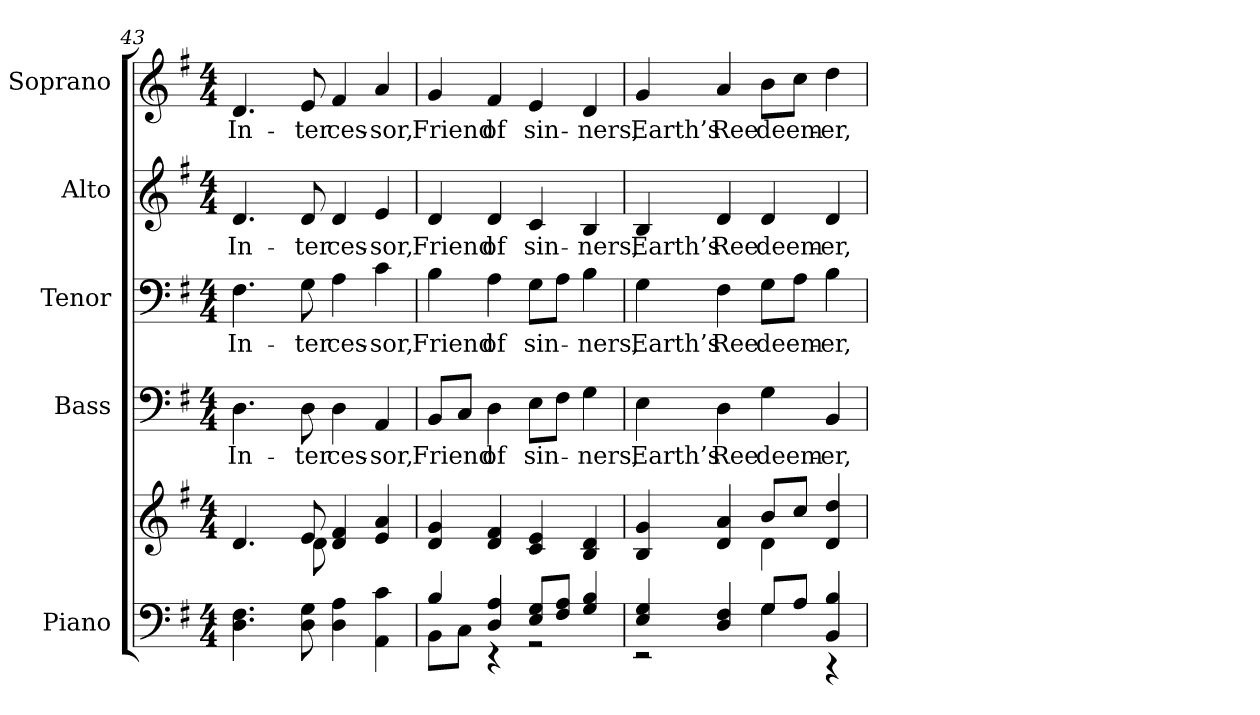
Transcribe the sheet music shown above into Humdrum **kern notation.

**kern	**kern	**kern	**text	**kern	**text	**kern	**text	**kern	**text
*part5	*part5	*part4	*part4	*part3	*part3	*part2	*part2	*part1	*part1
*staff6	*staff5	*staff4	*staff4	*staff3	*staff3	*staff2	*staff2	*staff1	*staff1
*I"Piano	*	*I"Bass	*	*I"Tenor	*	*I"Alto	*	*I"Soprano	*
*I'Pno.	*	*I'B.	*	*I'T.	*	*I'A.	*	*I'S.	*
!!LO:PB:g=z
*clefF4	*clefG2	*clefF4	*	*clefF4	*	*clefG2	*	*clefG2	*
*k[f#]	*k[f#]	*k[f#]	*	*k[f#]	*	*k[f#]	*	*k[f#]	*
*G:	*G:	*G:	*	*G:	*	*G:	*	*G:	*
*M4/4	*M4/4	*M4/4	*	*M4/4	*	*M4/4	*	*M4/4	*
=43	=43	=43	=43	=43	=43	=43	=43	=43	=43
*	*^	*	*	*	*	*	*	*	*
!	!	!	!	!LO:LY:b:color=#000000	!	!	!	!	!	!
!	!	!	!	!	!	!LO:LY:b:color=#000000	!	!	!	!
!	!	!	!	!	!	!	!	!LO:LY:b:color=#000000	!	!
!	!	!	!	!	!	!	!	!	!	!LO:LY:b:color=#000000
4.Di\ 4.F#i	4.di/	4ryy	4.Di\	In-	4.F#i\	In-	4.di/	In-	4.di/	In-
.	.	8ryy	.	.	.	.	.	.	.	.
!	!	!	!	!LO:LY:b:color=#000000	!	!	!	!	!	!
!	!	!	!	!	!	!LO:LY:b:color=#000000	!	!	!	!
!	!	!	!	!	!	!	!	!LO:LY:b:color=#000000	!	!
!	!	!	!	!	!	!	!	!	!	!LO:LY:b:color=#000000
8Di\ 8Gi	8ei/	8di\	8Di\	-ter	8Gi\	-ter	8di/	-ter	8ei/	-ter
!	!	!	!	!LO:LY:b:color=#000000	!	!	!	!	!	!
!	!	!	!	!	!	!LO:LY:b:color=#000000	!	!	!	!
!	!	!	!	!	!	!	!	!LO:LY:b:color=#000000	!	!
!	!	!	!	!	!	!	!	!	!	!LO:LY:b:color=#000000
4Di\ 4Ai	4di/ 4f#i	2ryy	4Di\	ces-	4Ai\	ces-	4di/	ces-	4f#i/	ces-
!	!	!	!	!LO:LY:b:color=#000000	!	!	!	!	!	!
!	!	!	!	!	!	!LO:LY:b:color=#000000	!	!	!	!
!	!	!	!	!	!	!	!	!LO:LY:b:color=#000000	!	!
!	!	!	!	!	!	!	!	!	!	!LO:LY:b:color=#000000
4AAi\ 4ci	4ei/ 4ai	.	4AAi/	-sor,	4ci\	-sor,	4ei/	-sor,	4ai/	-sor,
*	*v	*v	*	*	*	*	*	*	*	*
=44	=44	=44	=44	=44	=44	=44	=44	=44	=44
*^	*	*	*	*	*	*	*	*	*
!	!	!	!	!LO:LY:b:color=#000000	!	!	!	!	!	!
!	!	!	!	!	!	!LO:LY:b:color=#000000	!	!	!	!
!	!	!	!	!	!	!	!	!LO:LY:b:color=#000000	!	!
!	!	!	!	!	!	!	!	!	!	!LO:LY:b:color=#000000
4Bi/	8BBi\L	4di/ 4gi	8BBi/L	Friend	4Bi\	Friend	4di/	Friend	4gi/	Friend
.	8Ci\J	.	8Ci/J	.	.	.	.	.	.	.
!	!	!	!	!LO:LY:b:color=#000000	!	!	!	!	!	!
!	!	!	!	!	!	!LO:LY:b:color=#000000	!	!	!	!
!	!	!	!	!	!	!	!	!LO:LY:b:color=#000000	!	!
!	!	!	!	!	!	!	!	!	!	!LO:LY:b:color=#000000
4Di/ 4Ai	4r	4di/ 4f#i	4Di\	of	4Ai\	of	4di/	of	4f#i/	of
!	!	!	!	!LO:LY:b:color=#000000	!	!	!	!	!	!
!	!	!	!	!	!	!LO:LY:b:color=#000000	!	!	!	!
!	!	!	!	!	!	!	!	!LO:LY:b:color=#000000	!	!
!	!	!	!	!	!	!	!	!	!	!LO:LY:b:color=#000000
8Ei/ 8GiL	2r	4ci/ 4ei	8Ei\L	sin-	8Gi\L	sin-	4ci/	sin-	4ei/	sin-
8F#i/ 8AiJ	.	.	8F#i\J	.	8Ai\J	.	.	.	.	.
!	!	!	!	!LO:LY:b:color=#000000	!	!	!	!	!	!
!	!	!	!	!	!	!LO:LY:b:color=#000000	!	!	!	!
!	!	!	!	!	!	!	!	!LO:LY:b:color=#000000	!	!
!	!	!	!	!	!	!	!	!	!	!LO:LY:b:color=#000000
4Gi/ 4Bi	.	4Bi/ 4di	4Gi\	-ners,	4Bi\	-ners,	4Bi/	-ners,	4di/	-ners,
!!LO:PB:g=z
=45	=45	=45	=45	=45	=45	=45	=45	=45	=45	=45
*	*	*^	*	*	*	*	*	*	*	*
!	!	!	!	!	!LO:LY:b:color=#000000	!	!	!	!	!	!
!	!	!	!	!	!	!	!LO:LY:b:color=#000000	!	!	!	!
!	!	!	!	!	!	!	!	!	!LO:LY:b:color=#000000	!	!
!	!	!	!	!	!	!	!	!	!	!	!LO:LY:b:color=#000000
4Ei/ 4Gi	2r	4Bi/ 4gi	2ryy	4Ei\	Earth’s	4Gi\	Earth’s	4Bi/	Earth’s	4gi/	Earth’s
!	!	!	!	!	!LO:LY:b:color=#000000	!	!	!	!	!	!
!	!	!	!	!	!	!	!LO:LY:b:color=#000000	!	!	!	!
!	!	!	!	!	!	!	!	!	!LO:LY:b:color=#000000	!	!
!	!	!	!	!	!	!	!	!	!	!	!LO:LY:b:color=#000000
4Di/ 4F#i	.	4di/ 4ai	.	4Di\	Ree	4F#i\	Ree	4di/	Ree	4ai/	Ree
!	!	!	!	!	!LO:LY:b:color=#000000	!	!	!	!	!	!
!	!	!	!	!	!	!	!LO:LY:b:color=#000000	!	!	!	!
!	!	!	!	!	!	!	!	!	!LO:LY:b:color=#000000	!	!
!	!	!	!	!	!	!	!	!	!	!	!LO:LY:b:color=#000000
8Gi/L	4Gi\	8bi/L	4di\	4Gi\	deem-	8Gi\L	deem-	4di/	deem-	8bi\L	deem-
8Ai/J	.	8cci/J	.	.	.	8Ai\J	.	.	.	8cci\J	.
!	!	!	!	!	!LO:LY:b:color=#000000	!	!	!	!	!	!
!	!	!	!	!	!	!	!LO:LY:b:color=#000000	!	!	!	!
!	!	!	!	!	!	!	!	!	!LO:LY:b:color=#000000	!	!
!	!	!	!	!	!	!	!	!	!	!	!LO:LY:b:color=#000000
4BBi/ 4Bi	4r	4di/ 4ddi	4ryy	4BBi/	-er,	4Bi\	-er,	4di/	-er,	4ddi\	-er,
*v	*v	*	*	*	*	*	*	*	*	*	*
*	*v	*v	*	*	*	*	*	*	*	*
=	=	=	=	=	=	=	=	=	=
*-	*-	*-	*-	*-	*-	*-	*-	*-	*-
